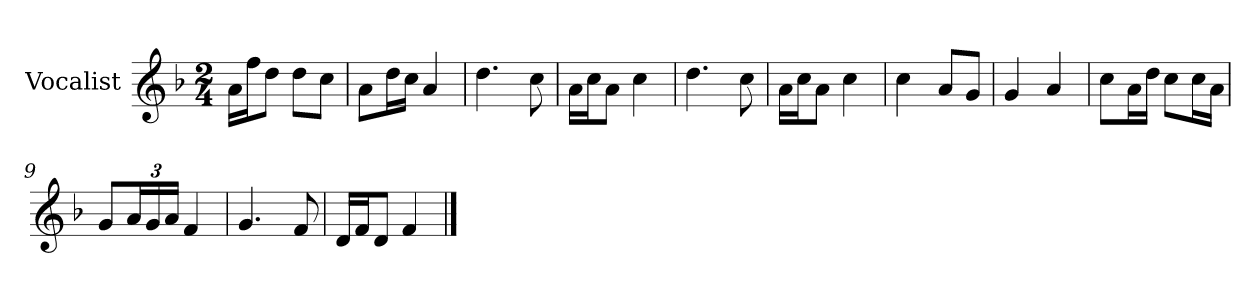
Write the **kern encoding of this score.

**kern
*part1
*staff1
*I"Vocalist
*k[b-]
*F:
*M2/4
=
16aLL
16ffJ
8ddJ
8ddL
8ccJ
=1
8aL
16ddL
16ccJJ
4a
=2
4.dd
8cc
=3
16aLL
16ccJ
8aJ
4cc
=4
4.dd
8cc
=5
16aLL
16ccJ
8aJ
4cc
=6
4cc
8aL
8gJ
=7
4g
4a
=8
8ccL
16aL
16ddJJ
8ccL
16ccL
16aJJ
=9
8gL
24aL
24g
24aJJ
4f
=10
4.g
8f
=11
16dLL
16fJ
8dJ
4f
==
*-
